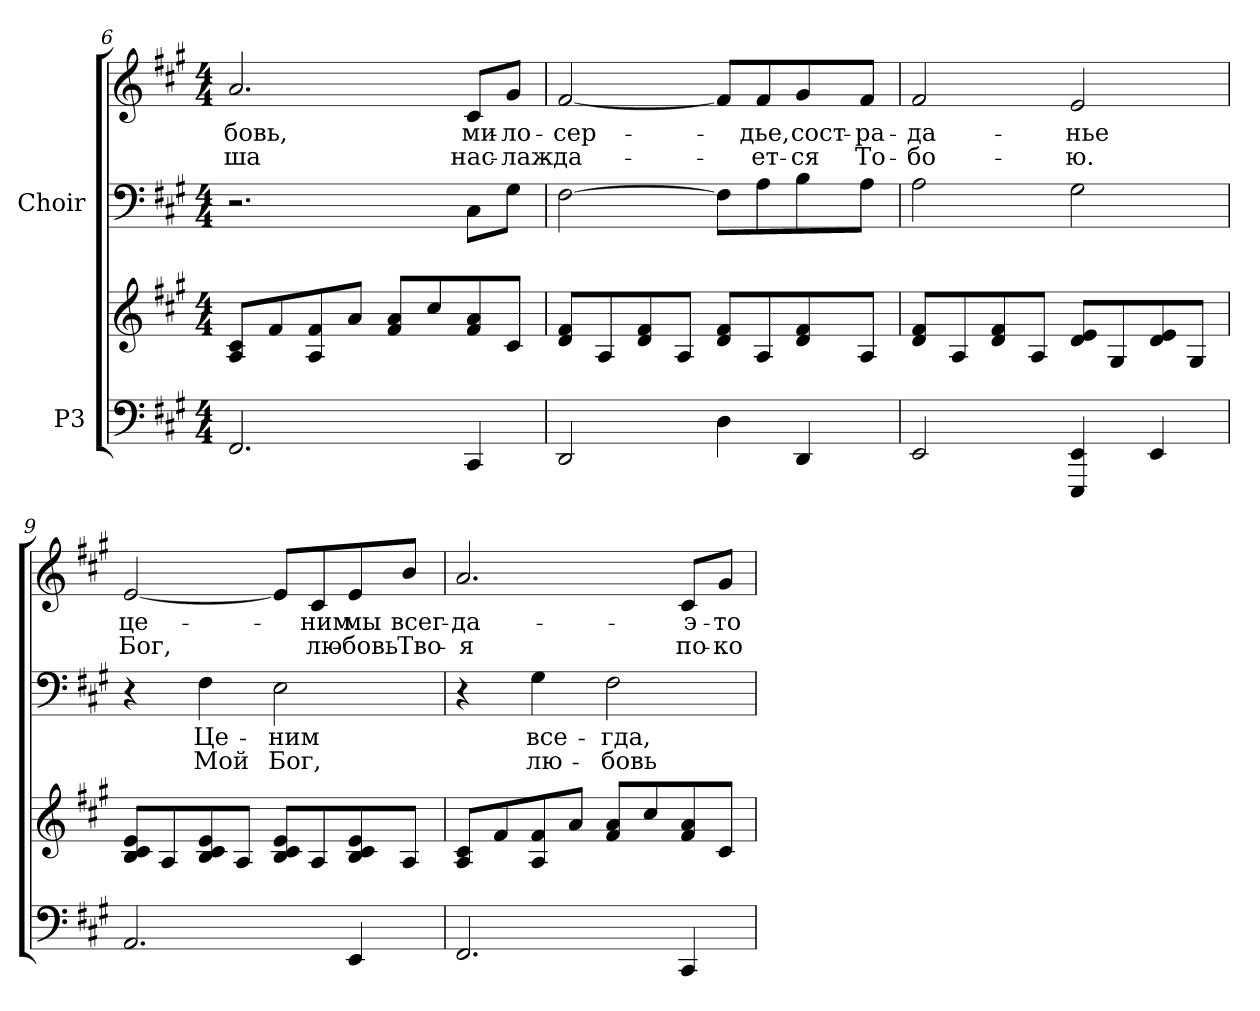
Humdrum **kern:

**kern	**kern	**kern	**text	**text	**kern	**text	**text
*part2	*part2	*part1	*part1	*part1	*part1	*part1	*part1
*staff4	*staff3	*staff2	*staff2	*staff2	*staff1	*staff1	*staff1
*I"P3	*	*I"Choir	*	*	*	*	*
*clefF4	*clefG2	*clefF4	*	*	*clefG2	*	*
*k[f#c#g#]	*k[f#c#g#]	*k[f#c#g#]	*	*	*k[f#c#g#]	*	*
*A:	*A:	*A:	*	*	*A:	*	*
*M4/4	*M4/4	*M4/4	*	*	*M4/4	*	*
=6	=6	=6	=6	=6	=6	=6	=6
!	!	!	!	!	!	!LO:LY:b:color=#000000	!LO:LY:b:color=#000000
2.FF#i/	8Ai/ 8c#iL	2.r	.	.	2.ai/	-бовь,	-ша
.	8f#i/	.	.	.	.	.	.
.	8Ai/ 8f#i	.	.	.	.	.	.
.	8ai/J	.	.	.	.	.	.
.	8f#i/ 8aiL	.	.	.	.	.	.
.	8cc#i/	.	.	.	.	.	.
!	!	!	!	!	!	!LO:LY:b:color=#000000	!LO:LY:b:color=#000000
4CC#i/	8f#i/ 8ai	8C#i\L	.	.	8c#i/L	ми-	нас-
!	!	!	!	!	!	!LO:LY:b:color=#000000	!LO:LY:b:color=#000000
.	8c#i/J	8G#i\J	.	.	8g#i/J	-ло-	-лаж-
=7	=7	=7	=7	=7	=7	=7	=7
!	!	!	!	!	!	!LO:LY:b:color=#000000	!LO:LY:b:color=#000000
2DDi/	8di/ 8f#iL	[>2F#i\	.	.	[<2f#i/	-сер-	-да-
.	8Ai/	.	.	.	.	.	.
.	8di/ 8f#i	.	.	.	.	.	.
.	8Ai/J	.	.	.	.	.	.
4Di\	8di/ 8f#iL	8F#i\L]	.	.	8f#i/L]	.	.
!	!	!	!	!	!	!LO:LY:b:color=#000000	!LO:LY:b:color=#000000
.	8Ai/	8Ai\	.	.	8f#i/	-дье,	-ет-
!	!	!	!	!	!	!LO:LY:b:color=#000000	!LO:LY:b:color=#000000
4DDi/	8di/ 8f#i	8Bi\	.	.	8g#i/	сост-	-ся
!	!	!	!	!	!	!LO:LY:b:color=#000000	!LO:LY:b:color=#000000
.	8Ai/J	8Ai\J	.	.	8f#i/J	-ра-	То-
!!LO:LB:g=z
=8	=8	=8	=8	=8	=8	=8	=8
!	!	!	!	!	!	!LO:LY:b:color=#000000	!LO:LY:b:color=#000000
2EEi/	8di/ 8f#iL	2Ai\	.	.	2f#i/	-да-	-бо-
.	8Ai/	.	.	.	.	.	.
.	8di/ 8f#i	.	.	.	.	.	.
.	8Ai/J	.	.	.	.	.	.
!	!	!	!	!	!	!LO:LY:b:color=#000000	!LO:LY:b:color=#000000
4EEEi/ 4EEi	8di/ 8eiL	2G#i\	.	.	2ei/	-нье	-ю.
.	8G#i/	.	.	.	.	.	.
4EEi/	8di/ 8ei	.	.	.	.	.	.
.	8G#i/J	.	.	.	.	.	.
=9	=9	=9	=9	=9	=9	=9	=9
!	!	!	!	!	!	!LO:LY:b:color=#000000	!LO:LY:b:color=#000000
2.AAi/	8Bi/ 8c#i 8eiL	4r	.	.	[<2ei/	це-	Бог,
.	8Ai/	.	.	.	.	.	.
!	!	!	!LO:LY:a:color=#000000	!LO:LY:a:color=#000000	!	!	!
.	8Bi/ 8c#i 8ei	4F#i\	Це-	Мой	.	.	.
.	8Ai/J	.	.	.	.	.	.
!	!	!	!LO:LY:a:color=#000000	!LO:LY:a:color=#000000	!	!	!
.	8Bi/ 8c#i 8eiL	2Ei\	-ним	Бог,	8ei/L]	.	.
!	!	!	!	!	!	!LO:LY:b:color=#000000	!LO:LY:b:color=#000000
.	8Ai/	.	.	.	8c#i/	-ним	лю-
!	!	!	!	!	!	!LO:LY:b:color=#000000	!LO:LY:b:color=#000000
4EEi/	8Bi/ 8c#i 8ei	.	.	.	8ei/	мы	-бовь
!	!	!	!	!	!	!LO:LY:b:color=#000000	!LO:LY:b:color=#000000
.	8Ai/J	.	.	.	8bi/J	всег-	Тво-
=10	=10	=10	=10	=10	=10	=10	=10
!	!	!	!	!	!	!LO:LY:b:color=#000000	!LO:LY:b:color=#000000
2.FF#i/	8Ai/ 8c#iL	4r	.	.	2.ai/	-да-	-я
.	8f#i/	.	.	.	.	.	.
!	!	!	!LO:LY:a:color=#000000	!LO:LY:a:color=#000000	!	!	!
.	8Ai/ 8f#i	4G#i\	все-	лю-	.	.	.
.	8ai/J	.	.	.	.	.	.
!	!	!	!LO:LY:a:color=#000000	!LO:LY:a:color=#000000	!	!	!
.	8f#i/ 8aiL	2F#i\	-гда,	-бовь	.	.	.
.	8cc#i/	.	.	.	.	.	.
!	!	!	!	!	!	!LO:LY:b:color=#000000	!LO:LY:b:color=#000000
4CC#i/	8f#i/ 8ai	.	.	.	8c#i/L	-э-	по-
!	!	!	!	!	!	!LO:LY:b:color=#000000	!LO:LY:b:color=#000000
.	8c#i/J	.	.	.	8g#i/J	-то	-ко-
=	=	=	=	=	=	=	=
*-	*-	*-	*-	*-	*-	*-	*-
